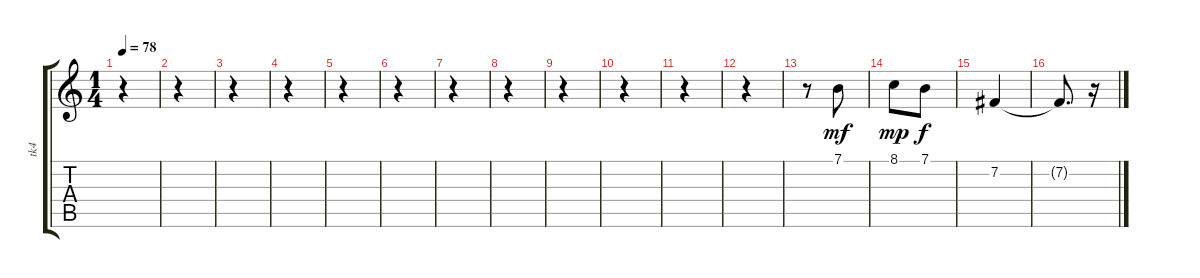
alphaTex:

\track ("tk4" "tk4") {instrument frenchhorn}
\staff {score tabs}
\tuning (E4 B3 G3 D3 A2 E2) {hide}
\ts (1 4)
\tempo 78
\clef g2
\ks c
r.4{dy f} |
r.4 |
r.4 |
r.4 |
r.4 |
r.4 |
r.4 |
r.4 |
r.4 |
r.4 |
r.4 |
r.4 |
r.8 7.1.8{dy mf} |
8.1.8{dy mp} 7.1.8{dy f} |
7.2.4 |
7.2{t}.8{d} r.16
